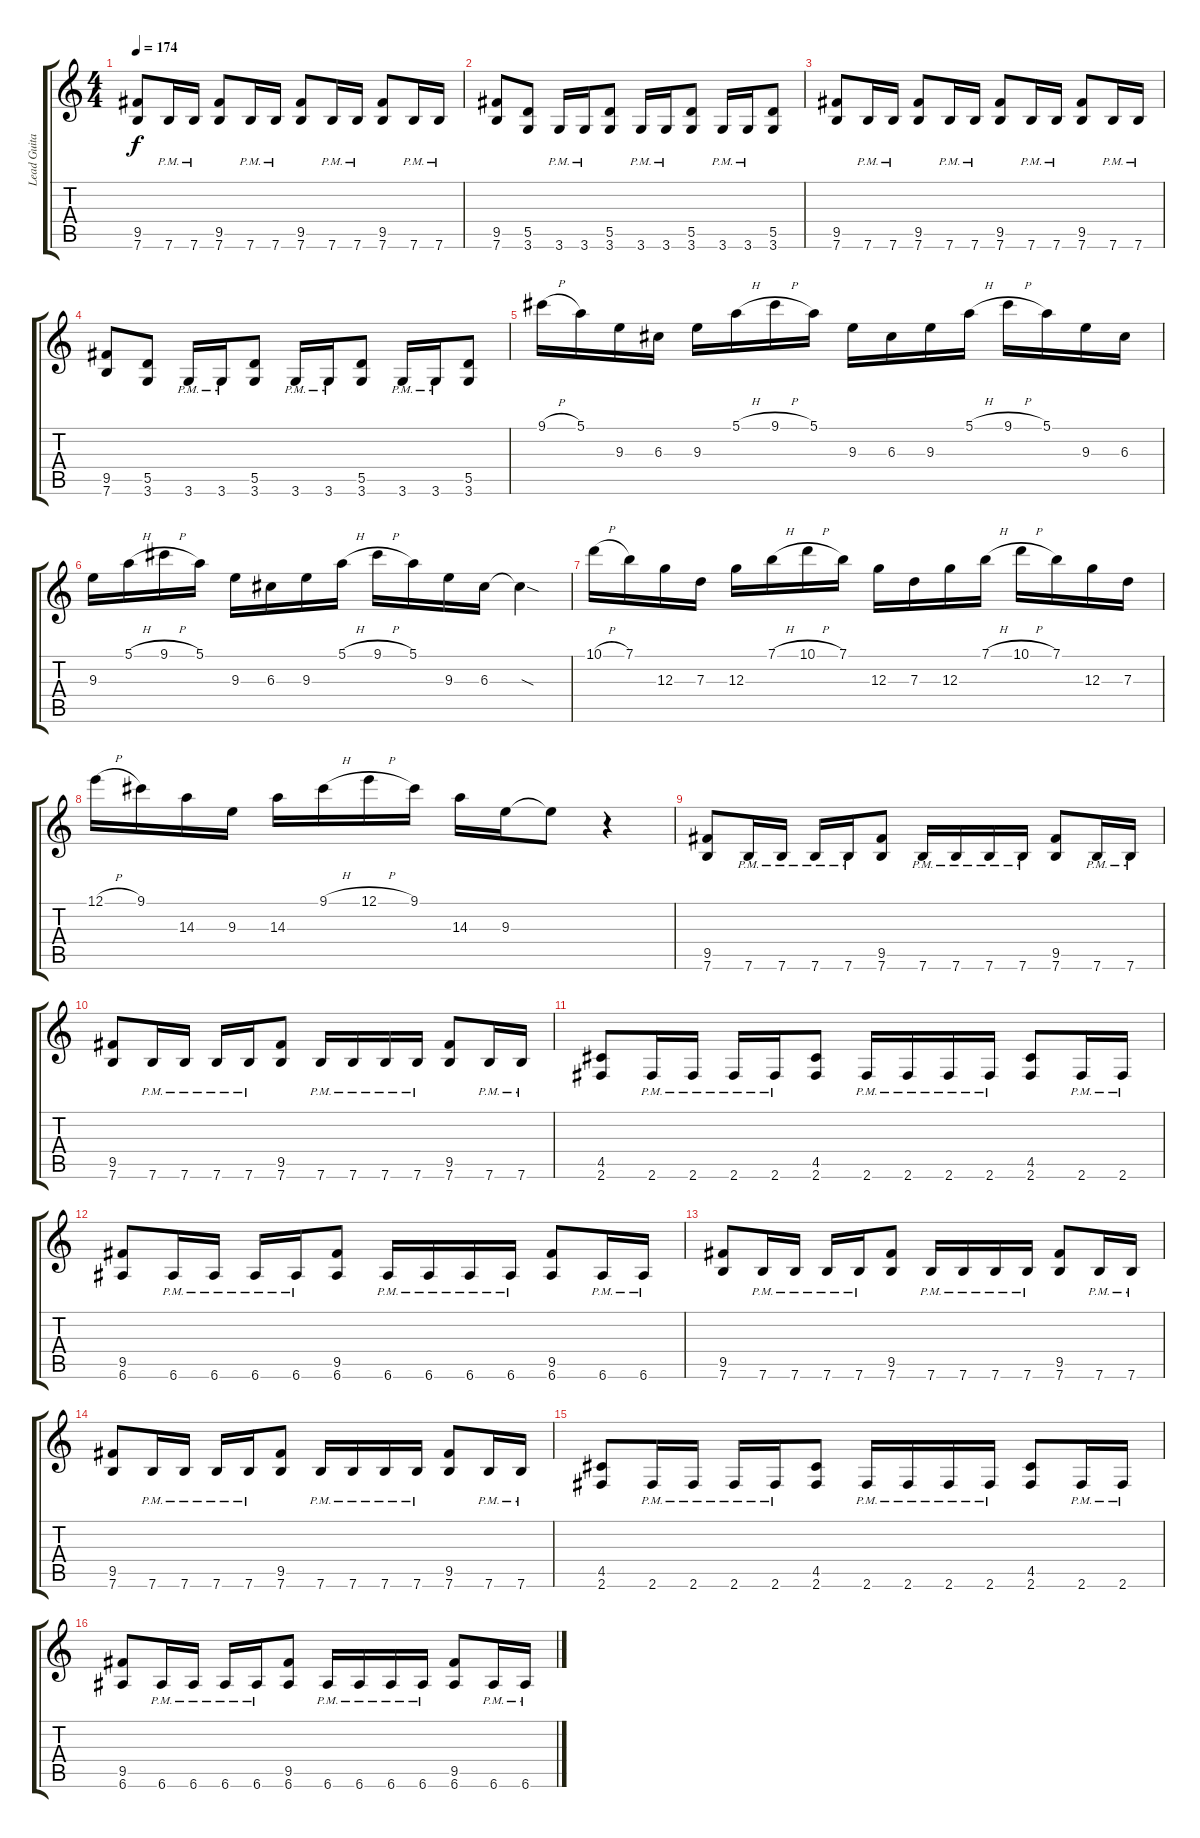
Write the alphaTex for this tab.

\track ("Lead Guitar I" "Lead Guita") {instrument overdrivenguitar}
\staff {score tabs}
\tuning (E4 B3 G3 D3 A2 E2) {hide}
\ts (4 4)
\tempo 174
\clef g2
\ks c
(9.5 7.6).8{dy f} 7.6{pm}.16 7.6{pm}.16 (9.5 7.6).8 7.6{pm}.16 7.6{pm}.16 (9.5 7.6).8 7.6{pm}.16 7.6{pm}.16 (9.5 7.6).8 7.6{pm}.16 7.6{pm}.16 |
(9.5 7.6).8 (5.5 3.6).8 3.6{pm}.16 3.6{pm}.16 (5.5 3.6).8 3.6{pm}.16 3.6{pm}.16 (5.5 3.6).8 3.6{pm}.16 3.6{pm}.16 (5.5 3.6).8 |
(9.5 7.6).8 7.6{pm}.16 7.6{pm}.16 (9.5 7.6).8 7.6{pm}.16 7.6{pm}.16 (9.5 7.6).8 7.6{pm}.16 7.6{pm}.16 (9.5 7.6).8 7.6{pm}.16 7.6{pm}.16 |
(9.5 7.6).8 (5.5 3.6).8 3.6{pm}.16 3.6{pm}.16 (5.5 3.6).8 3.6{pm}.16 3.6{pm}.16 (5.5 3.6).8 3.6{pm}.16 3.6{pm}.16 (5.5 3.6).8 |
9.1{h}.16 5.1.16 9.3.16 6.3.16 9.3.16 5.1{h}.16 9.1{h}.16 5.1.16 9.3.16 6.3.16 9.3.16 5.1{h}.16 9.1{h}.16 5.1.16 9.3.16 6.3.16 |
9.3.16 5.1{h}.16 9.1{h}.16 5.1.16 9.3.16 6.3.16 9.3.16 5.1{h}.16 9.1{h}.16 5.1.16 9.3.16 6.3.16 6.3{sod t}.4 |
10.1{h}.16 7.1.16 12.3.16 7.3.16 12.3.16 7.1{h}.16 10.1{h}.16 7.1.16 12.3.16 7.3.16 12.3.16 7.1{h}.16 10.1{h}.16 7.1.16 12.3.16 7.3.16 |
12.1{h}.16 9.1.16 14.3.16 9.3.16 14.3.16 9.1{h}.16 12.1{h}.16 9.1.16 14.3.16 9.3.16 9.3{t}.8 r.4 |
(9.5 7.6).8 7.6{pm}.16 7.6{pm}.16 7.6{pm}.16 7.6{pm}.16 (9.5 7.6).8 7.6{pm}.16 7.6{pm}.16 7.6{pm}.16 7.6{pm}.16 (9.5 7.6).8 7.6{pm}.16 7.6{pm}.16 |
(9.5 7.6).8 7.6{pm}.16 7.6{pm}.16 7.6{pm}.16 7.6{pm}.16 (9.5 7.6).8 7.6{pm}.16 7.6{pm}.16 7.6{pm}.16 7.6{pm}.16 (9.5 7.6).8 7.6{pm}.16 7.6{pm}.16 |
(4.5 2.6).8 2.6{pm}.16 2.6{pm}.16 2.6{pm}.16 2.6{pm}.16 (4.5 2.6).8 2.6{pm}.16 2.6{pm}.16 2.6{pm}.16 2.6{pm}.16 (4.5 2.6).8 2.6{pm}.16 2.6{pm}.16 |
(9.5 6.6).8 6.6{pm}.16 6.6{pm}.16 6.6{pm}.16 6.6{pm}.16 (9.5 6.6).8 6.6{pm}.16 6.6{pm}.16 6.6{pm}.16 6.6{pm}.16 (9.5 6.6).8 6.6{pm}.16 6.6{pm}.16 |
(9.5 7.6).8 7.6{pm}.16 7.6{pm}.16 7.6{pm}.16 7.6{pm}.16 (9.5 7.6).8 7.6{pm}.16 7.6{pm}.16 7.6{pm}.16 7.6{pm}.16 (9.5 7.6).8 7.6{pm}.16 7.6{pm}.16 |
(9.5 7.6).8 7.6{pm}.16 7.6{pm}.16 7.6{pm}.16 7.6{pm}.16 (9.5 7.6).8 7.6{pm}.16 7.6{pm}.16 7.6{pm}.16 7.6{pm}.16 (9.5 7.6).8 7.6{pm}.16 7.6{pm}.16 |
(4.5 2.6).8 2.6{pm}.16 2.6{pm}.16 2.6{pm}.16 2.6{pm}.16 (4.5 2.6).8 2.6{pm}.16 2.6{pm}.16 2.6{pm}.16 2.6{pm}.16 (4.5 2.6).8 2.6{pm}.16 2.6{pm}.16 |
(9.5 6.6).8 6.6{pm}.16 6.6{pm}.16 6.6{pm}.16 6.6{pm}.16 (9.5 6.6).8 6.6{pm}.16 6.6{pm}.16 6.6{pm}.16 6.6{pm}.16 (9.5 6.6).8 6.6{pm}.16 6.6{pm}.16
